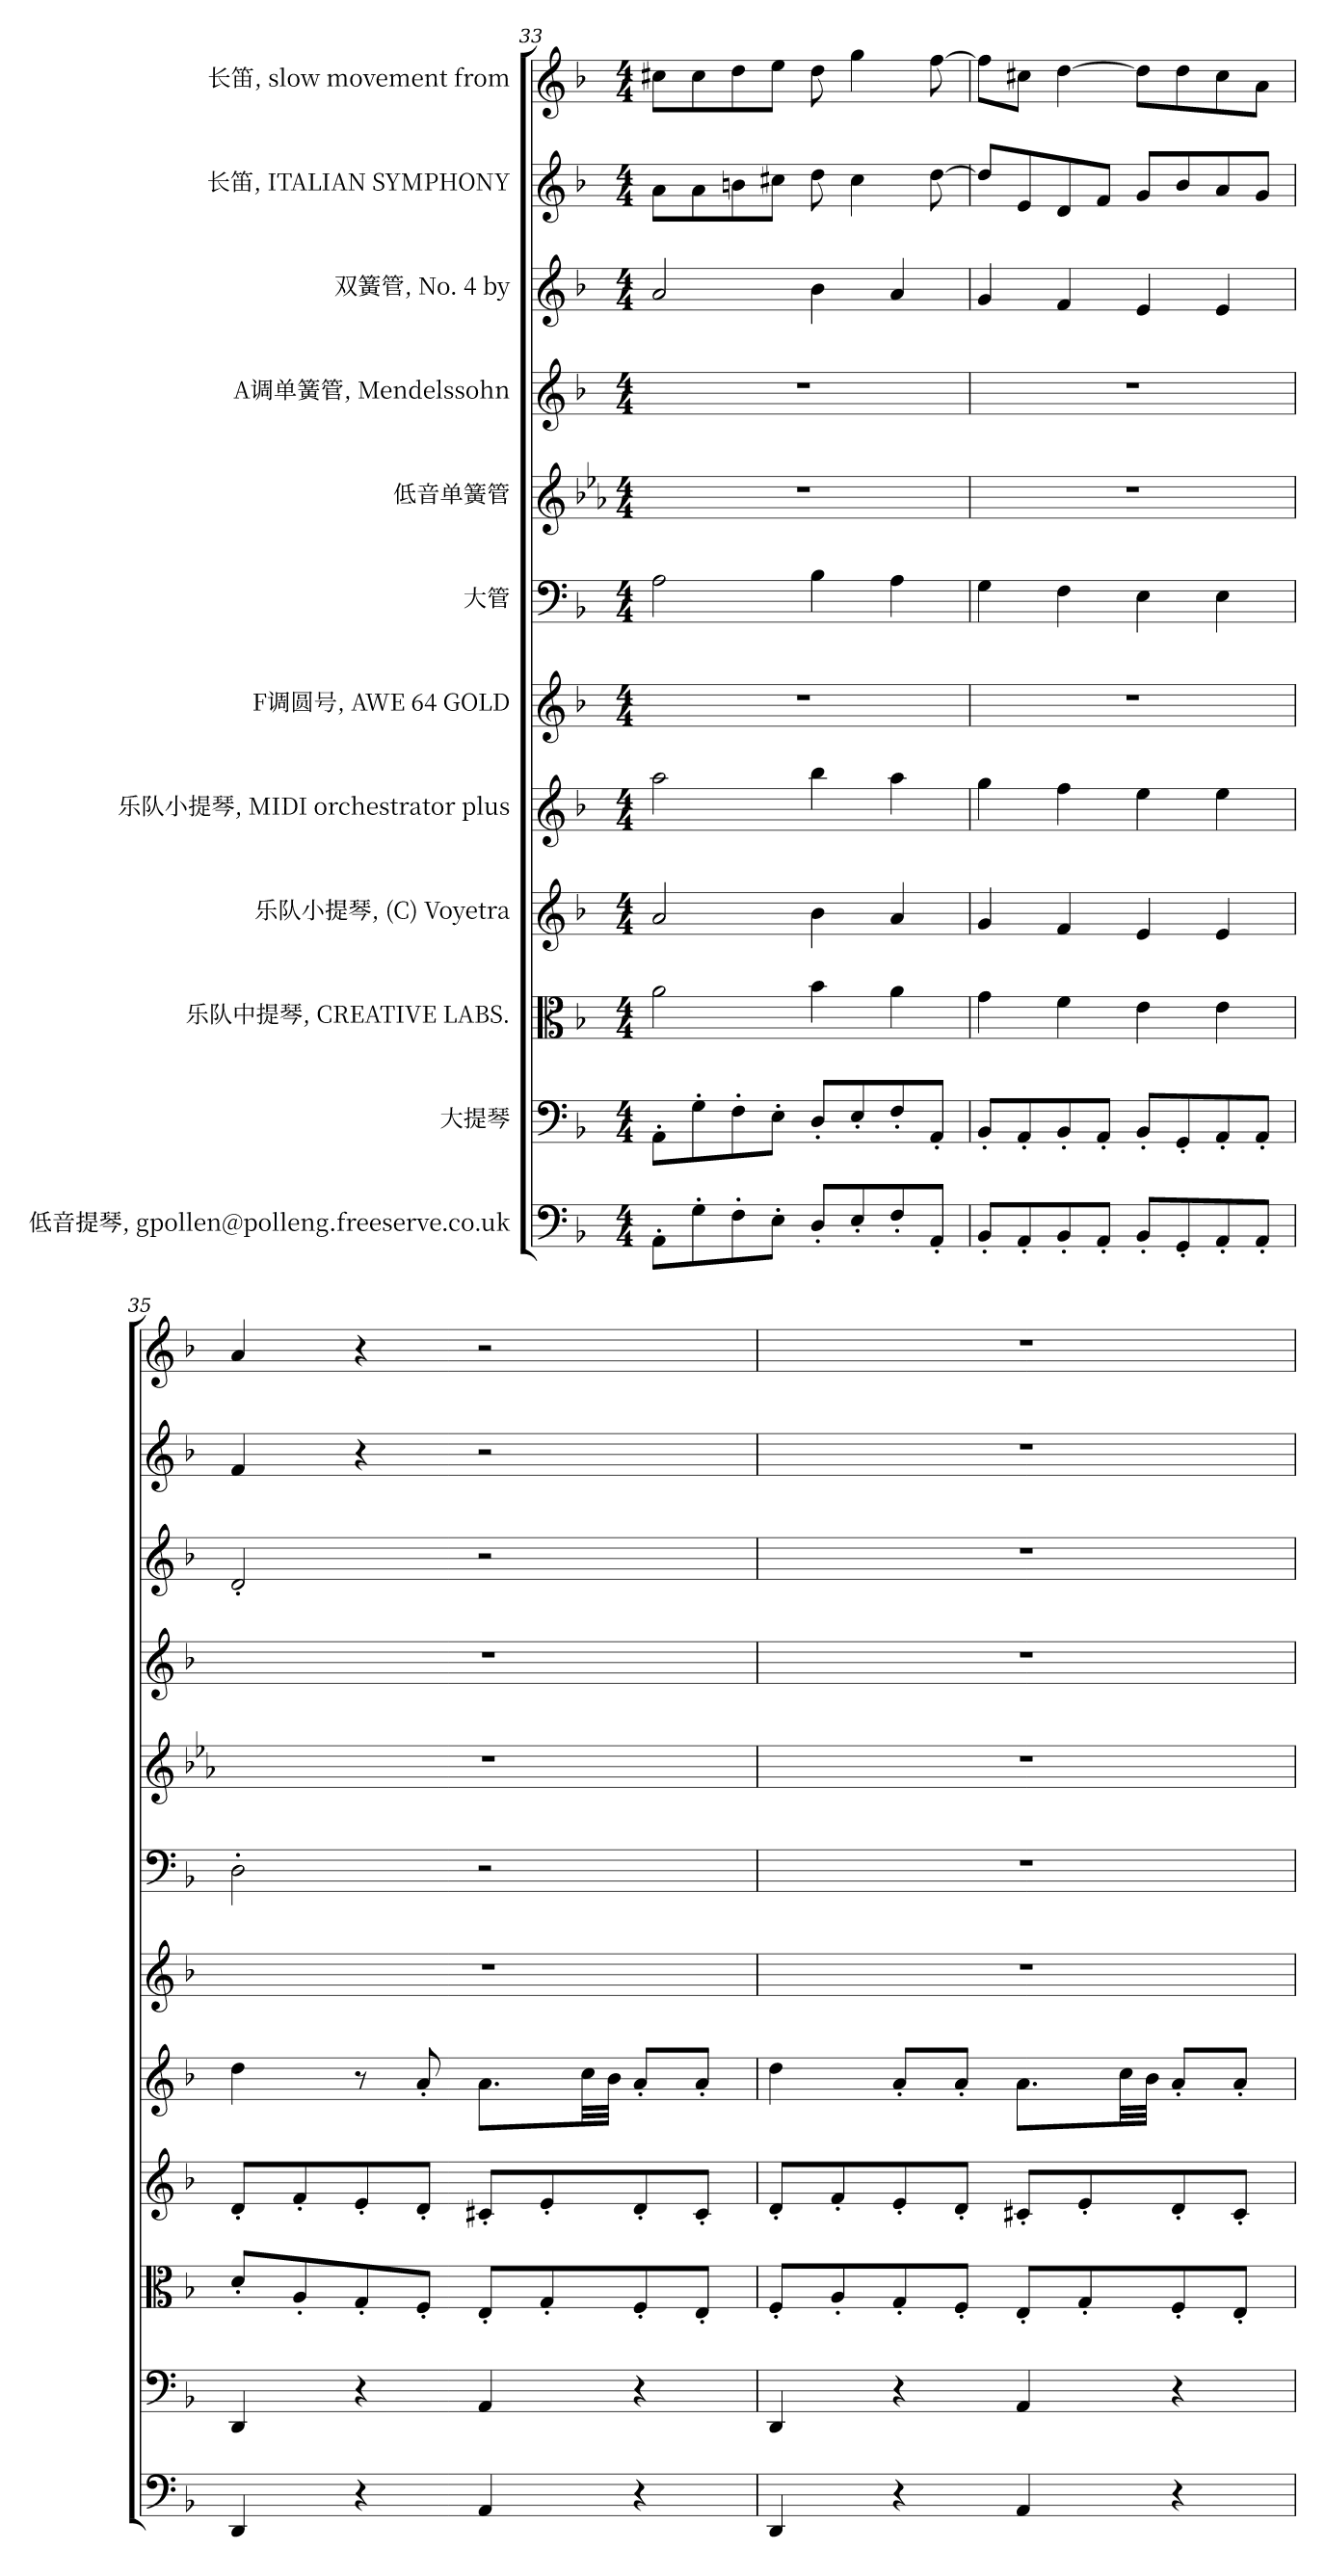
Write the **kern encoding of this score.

**kern	**kern	**kern	**kern	**kern	**kern	**kern	**kern	**kern	**kern	**kern	**kern
*part12	*part11	*part10	*part9	*part8	*part7	*part6	*part5	*part4	*part3	*part2	*part1
*staff12	*staff11	*staff10	*staff9	*staff8	*staff7	*staff6	*staff5	*staff4	*staff3	*staff2	*staff1
*I"低音提琴, gpollen@polleng.freeserve.co.uk	*I"大提琴	*I"乐队中提琴, CREATIVE LABS.	*I"乐队小提琴, (C) Voyetra	*I"乐队小提琴, MIDI orchestrator plus	*I"F调圆号, AWE 64 GOLD	*I"大管	*I"低音单簧管	*I"A调单簧管, Mendelssohn	*I"双簧管, No. 4 by	*I"长笛, ITALIAN SYMPHONY	*I"长笛, slow movement from
*clefF4	*clefF4	*clefC3	*clefG2	*clefG2	*clefG2	*clefF4	*clefG2	*clefG2	*clefG2	*clefG2	*clefG2
*ITrd7c12	*	*	*	*	*ITrd4c7	*	*ITrd8c14	*ITrd2c3	*	*	*
*k[b-]	*k[b-]	*k[b-]	*k[b-]	*k[b-]	*k[b-e-]	*k[b-]	*k[b-e-a-]	*k[f#c#]	*k[b-]	*k[b-]	*k[b-]
*M4/4	*M4/4	*M4/4	*M4/4	*M4/4	*M4/4	*M4/4	*M4/4	*M4/4	*M4/4	*M4/4	*M4/4
=33	=33	=33	=33	=33	=33	=33	=33	=33	=33	=33	=33
8AAA'\L	8AA'\L	2a\	2a/	2aa\	1r	2A\	1r	1r	2a/	8a\L	8cc#X\L
8GG'\	8G'\	.	.	.	.	.	.	.	.	8a\	8cc#\
8FF'\	8F'\	.	.	.	.	.	.	.	.	8bn\	8dd\
8EE'\J	8E'\J	.	.	.	.	.	.	.	.	8cc#X\J	8ee\J
8DD'/L	8D'/L	4b-\	4b-\	4bb-\	.	4B-\	.	.	4b-\	8dd\	8dd\
8EE'/	8E'/	.	.	.	.	.	.	.	.	4cc#\	4gg\
8FF'/	8F'/	4a\	4a/	4aa\	.	4A\	.	.	4a/	.	.
8AAA'/J	8AA'/J	.	.	.	.	.	.	.	.	[8dd\	[8ff\
=34	=34	=34	=34	=34	=34	=34	=34	=34	=34	=34	=34
8BBB-'/L	8BB-'/L	4g\	4g/	4gg\	1r	4G\	1r	1r	4g/	8dd/L]	8ff\L]
8AAA'/	8AA'/	.	.	.	.	.	.	.	.	8e/	8cc#X\J
8BBB-'/	8BB-'/	4f\	4f/	4ff\	.	4F\	.	.	4f/	8d/	[4dd\
8AAA'/J	8AA'/J	.	.	.	.	.	.	.	.	8f/J	.
8BBB-'/L	8BB-'/L	4e\	4e/	4ee\	.	4E\	.	.	4e/	8g/L	8dd\L]
8GGG'/	8GG'/	.	.	.	.	.	.	.	.	8b-/	8dd\
8AAA'/	8AA'/	4e\	4e/	4ee\	.	4E\	.	.	4e/	8a/	8cc#\
8AAA'/J	8AA'/J	.	.	.	.	.	.	.	.	8g/J	8a\J
!!LO:PB:g=z
=35	=35	=35	=35	=35	=35	=35	=35	=35	=35	=35	=35
4DDD/	4DD/	8d'/L	8d'/L	4dd\	1r	2D'\	1r	1r	2d'/	4f/	4a/
.	.	8A'/	8f'/	.	.	.	.	.	.	.	.
4r	4r	8G'/	8e'/	8r	.	.	.	.	.	4r	4r
.	.	8F'/J	8d'/J	8a'/	.	.	.	.	.	.	.
4AAA/	4AA/	8E'/L	8c#X'/L	8.a\L	.	2r	.	.	2r	2r	2r
.	.	8G'/	8e'/	.	.	.	.	.	.	.	.
.	.	.	.	32cc\LL	.	.	.	.	.	.	.
.	.	.	.	32b-\JJJ	.	.	.	.	.	.	.
4r	4r	8F'/	8d'/	8a'/L	.	.	.	.	.	.	.
.	.	8E'/J	8c#'/J	8a'/J	.	.	.	.	.	.	.
=36	=36	=36	=36	=36	=36	=36	=36	=36	=36	=36	=36
4DDD/	4DD/	8F'/L	8d'/L	4dd\	1r	1r	1r	1r	1r	1r	1r
.	.	8A'/	8f'/	.	.	.	.	.	.	.	.
4r	4r	8G'/	8e'/	8a'/L	.	.	.	.	.	.	.
.	.	8F'/J	8d'/J	8a'/J	.	.	.	.	.	.	.
4AAA/	4AA/	8E'/L	8c#X'/L	8.a\L	.	.	.	.	.	.	.
.	.	8G'/	8e'/	.	.	.	.	.	.	.	.
.	.	.	.	32cc\LL	.	.	.	.	.	.	.
.	.	.	.	32b-\JJJ	.	.	.	.	.	.	.
4r	4r	8F'/	8d'/	8a'/L	.	.	.	.	.	.	.
.	.	8E'/J	8c#'/J	8a'/J	.	.	.	.	.	.	.
=	=	=	=	=	=	=	=	=	=	=	=
*-	*-	*-	*-	*-	*-	*-	*-	*-	*-	*-	*-
